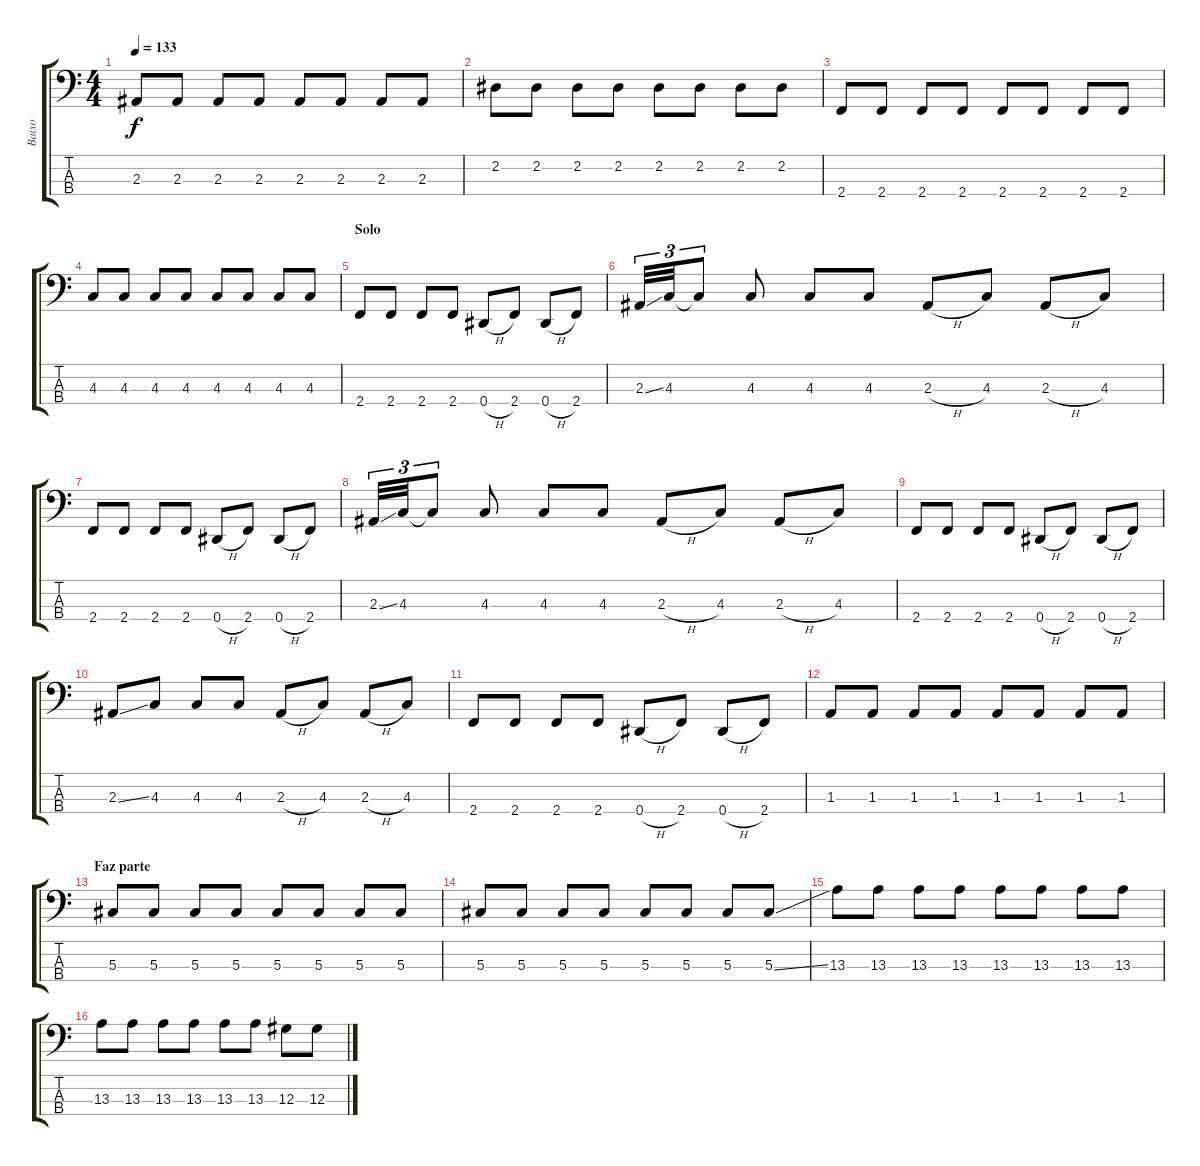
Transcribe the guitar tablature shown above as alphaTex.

\track ("Baixo" "Baixo") {instrument electricbassfinger}
\staff {score tabs}
\tuning (Gb2 Db2 Ab1 Eb1) {hide}
\ts (4 4)
\tempo 133
\clef f4
\ks c
2.3.8{dy f} 2.3.8 2.3.8 2.3.8 2.3.8 2.3.8 2.3.8 2.3.8 |
2.2.8 2.2.8 2.2.8 2.2.8 2.2.8 2.2.8 2.2.8 2.2.8 |
2.4.8 2.4.8 2.4.8 2.4.8 2.4.8 2.4.8 2.4.8 2.4.8 |
4.3.8 4.3.8 4.3.8 4.3.8 4.3.8 4.3.8 4.3.8 4.3.8 |
\section ("" "Solo")
2.4.8 2.4.8 2.4.8 2.4.8 0.4{h}.8 2.4.8 0.4{h}.8 2.4.8 |
2.3{ss}.32{tu (3 2)} 4.3.32{tu (3 2)} 4.3{t}.8{tu (3 2)} 4.3.8 4.3.8 4.3.8 2.3{h}.8 4.3.8 2.3{h}.8 4.3.8 |
2.4.8 2.4.8 2.4.8 2.4.8 0.4{h}.8 2.4.8 0.4{h}.8 2.4.8 |
2.3{ss}.32{tu (3 2)} 4.3.32{tu (3 2)} 4.3{t}.8{tu (3 2)} 4.3.8 4.3.8 4.3.8 2.3{h}.8 4.3.8 2.3{h}.8 4.3.8 |
2.4.8 2.4.8 2.4.8 2.4.8 0.4{h}.8 2.4.8 0.4{h}.8 2.4.8 |
2.3{ss}.8 4.3.8 4.3.8 4.3.8 2.3{h}.8 4.3.8 2.3{h}.8 4.3.8 |
2.4.8 2.4.8 2.4.8 2.4.8 0.4{h}.8 2.4.8 0.4{h}.8 2.4.8 |
1.3.8 1.3.8 1.3.8 1.3.8 1.3.8 1.3.8 1.3.8 1.3.8 |
\section ("" "Faz parte")
5.3.8 5.3.8 5.3.8 5.3.8 5.3.8 5.3.8 5.3.8 5.3.8 |
5.3.8 5.3.8 5.3.8 5.3.8 5.3.8 5.3.8 5.3.8 5.3{ss}.8 |
13.3.8 13.3.8 13.3.8 13.3.8 13.3.8 13.3.8 13.3.8 13.3.8 |
13.3.8 13.3.8 13.3.8 13.3.8 13.3.8 13.3.8 12.3.8 12.3.8
